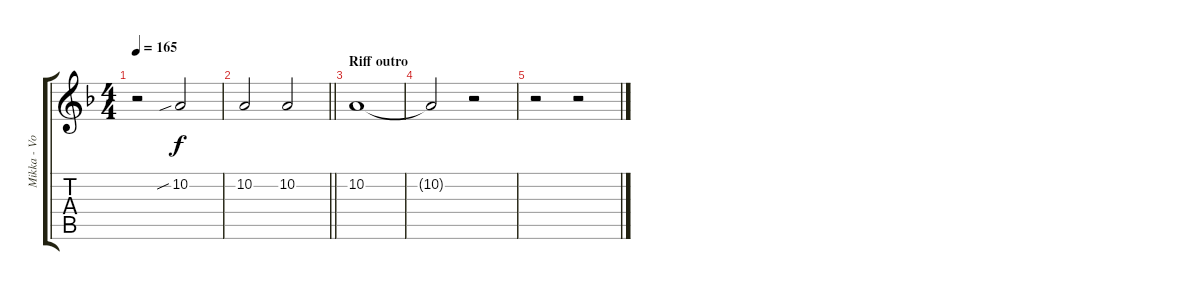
\track ("Mikka - Vox" "Mikka - Vo") {instrument violin}
\staff {score tabs}
\tuning (E4 B3 G3 D3 A2 E2) {hide}
\ts (4 4)
\tempo 165
\clef g2
\ks dminor
r.2{dy ff} 10.2{sib}.2{dy f} |
\barLineRight lightlight
10.2.2 10.2.2 |
\section ("" "Riff outro")
10.2.1 |
10.2{t}.2 r.2 |
r.2 r.2
